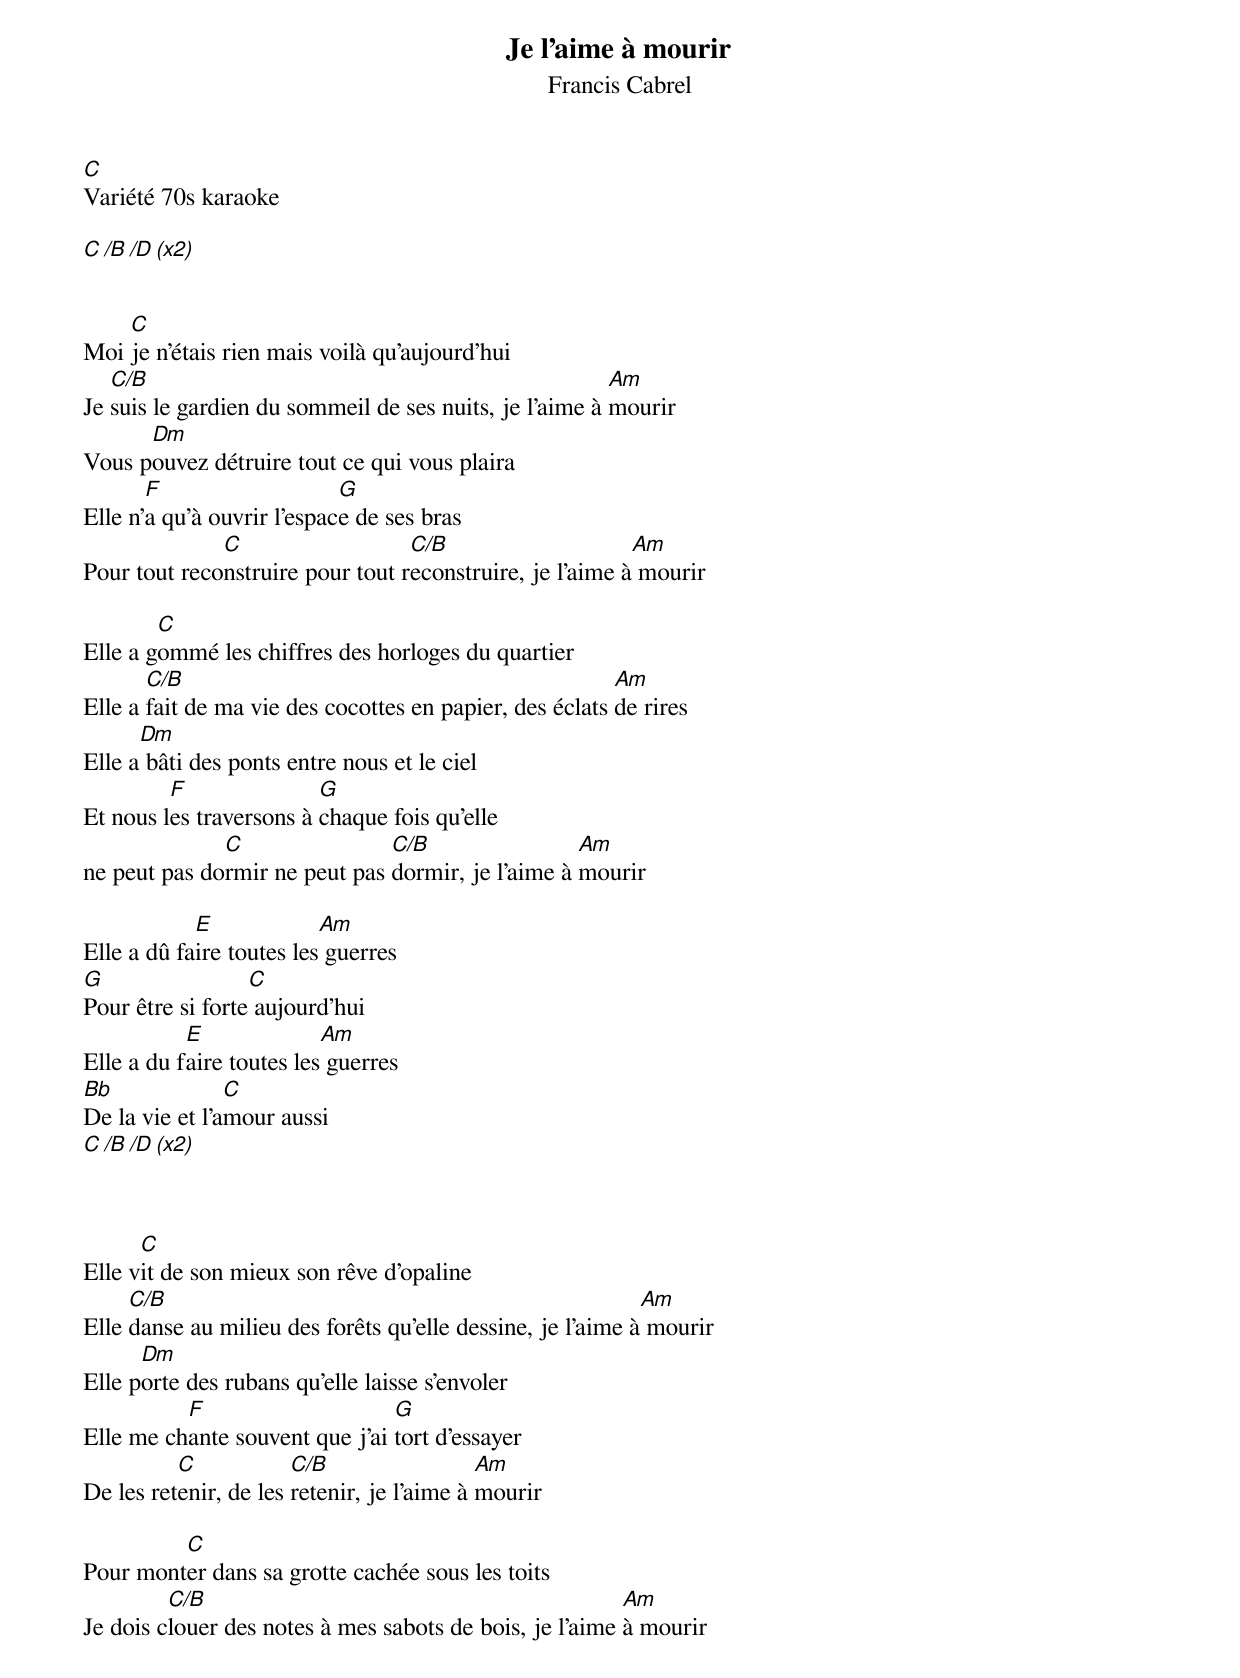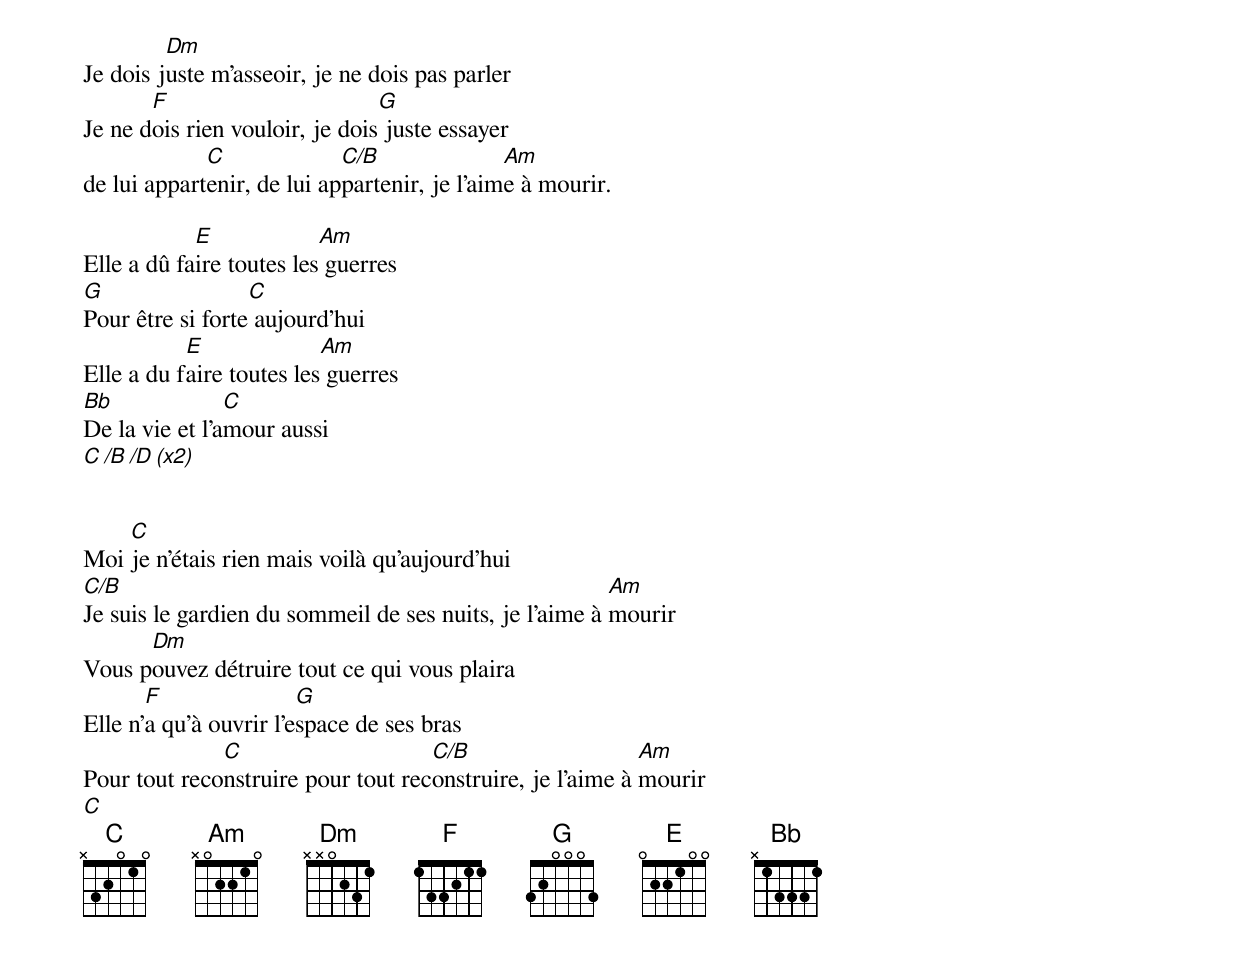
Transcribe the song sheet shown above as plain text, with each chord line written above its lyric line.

Je l'aime à mourir
Francis Cabrel
C
Variété 70s karaoke

C        /B         /D             (x2)


    C
Moi je n'étais rien mais voilà qu'aujourd'hui
   C/B                                                  Am
Je suis le gardien du sommeil de ses nuits, je l'aime à mourir
      Dm
Vous pouvez détruire tout ce qui vous plaira
       F                    G
Elle n'a qu'à ouvrir l'espace de ses bras
              C                   C/B                     Am
Pour tout reconstruire pour tout reconstruire, je l'aime à mourir

        C
Elle a gommé les chiffres des horloges du quartier
       C/B                                               Am
Elle a fait de ma vie des cocottes en papier, des éclats de rires
      Dm
Elle a bâti des ponts entre nous et le ciel
         F               G
Et nous les traversons à chaque fois qu'elle
              C                C/B                 Am
ne peut pas dormir ne peut pas dormir, je l'aime à mourir

            E             Am
Elle a dû faire toutes les guerres
G                 C
Pour être si forte aujourd'hui
           E              Am
Elle a du faire toutes les guerres
Bb              C
De la vie et l'amour aussi
C        /B         /D             (x2)



      C
Elle vit de son mieux son rêve d'opaline
     C/B                                                    Am
Elle danse au milieu des forêts qu'elle dessine, je l'aime à mourir
      Dm
Elle porte des rubans qu'elle laisse s'envoler
          F                     G
Elle me chante souvent que j'ai tort d'essayer
          C            C/B                  Am
De les retenir, de les retenir, je l'aime à mourir

         C
Pour monter dans sa grotte cachée sous les toits
         C/B                                             Am
Je dois clouer des notes à mes sabots de bois, je l'aime à mourir
         Dm
Je dois juste m'asseoir, je ne dois pas parler
       F                        G
Je ne dois rien vouloir, je dois juste essayer
             C              C/B               Am
de lui appartenir, de lui appartenir, je l'aime à mourir.

            E             Am
Elle a dû faire toutes les guerres
G                 C
Pour être si forte aujourd'hui
           E              Am
Elle a du faire toutes les guerres
Bb              C
De la vie et l'amour aussi
C        /B         /D             (x2)


    C
Moi je n'étais rien mais voilà qu'aujourd'hui
C/B                                                     Am
Je suis le gardien du sommeil de ses nuits, je l'aime à mourir
      Dm
Vous pouvez détruire tout ce qui vous plaira
       F                G
Elle n'a qu'à ouvrir l'espace de ses bras
              C                     C/B                    Am
Pour tout reconstruire pour tout reconstruire, je l'aime à mourir
C
